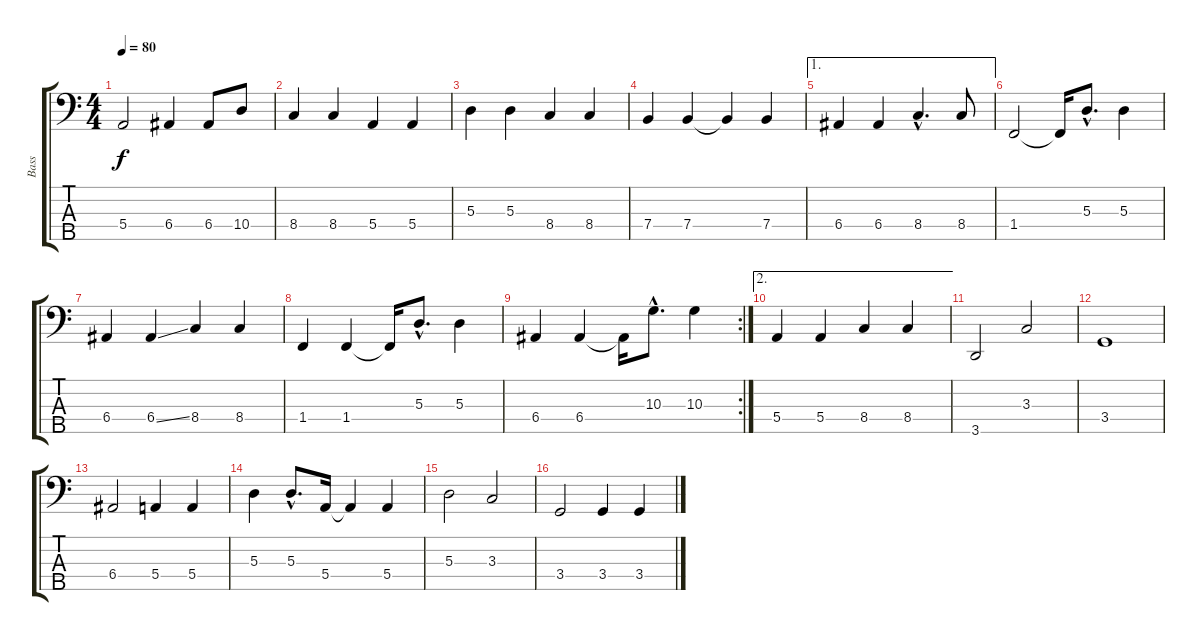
\track ("Bass" "Bass") {instrument electricbassfinger}
\staff {score tabs}
\tuning (G2 D2 A1 E1 B0) {hide}
\ts (4 4)
\tempo 80
\clef f4
\ks c
5.4.2{dy f} 6.4.4 6.4.8 10.4.8 |
8.4.4 8.4.4 5.4.4 5.4.4 |
5.3.4 5.3.4 8.4.4 8.4.4 |
7.4.4 7.4.4 7.4{t}.4 7.4.4 |
\ae 1
6.4.4 6.4.4 8.4{hac}.4{d} 8.4.8 |
1.4.2 1.4{t}.16 5.3{hac}.8{d} 5.3.4 |
6.4.4 6.4{ss}.4 8.4.4 8.4.4 |
1.4.4 1.4.4 1.4{t}.16 5.3{hac}.8{d} 5.3.4 |
\rc 2
6.4.4 6.4.4 6.4{t}.16 10.3{hac}.8{d} 10.3.4 |
\ae 2
5.4.4 5.4.4 8.4.4 8.4.4 |
3.5.2 3.3.2 |
3.4.1 |
6.4.2 5.4.4 5.4.4 |
5.3.4 5.3{hac}.8{d} 5.4.16 5.4{t}.4 5.4.4 |
5.3.2 3.3.2 |
3.4.2 3.4.4 3.4.4
